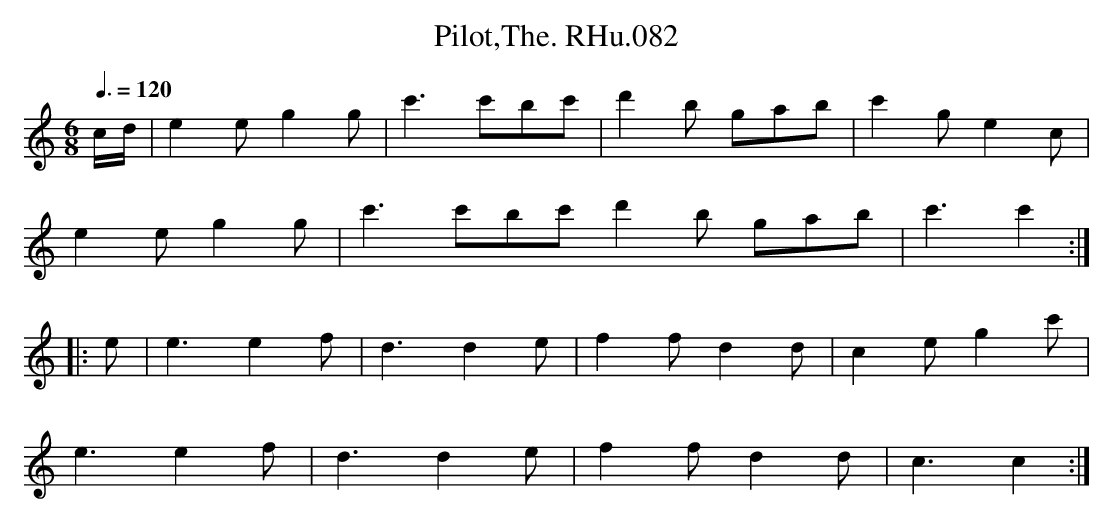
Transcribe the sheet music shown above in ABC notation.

X:1
T:Pilot,The. RHu.082
M:6/8
L:1/8
Q:3/8=120
K:C major
c/d/|e2eg2g|c'3 c'bc'|d'2b gab|c'2g e2c|!
e2eg2g|c'3c'bc'd'2b gab|c'3c'2::!
e|e3e2f|d3d2e|f2fd2d|c2eg2c'|!
e3e2f|d3d2e|f2fd2d|c3c2:|
